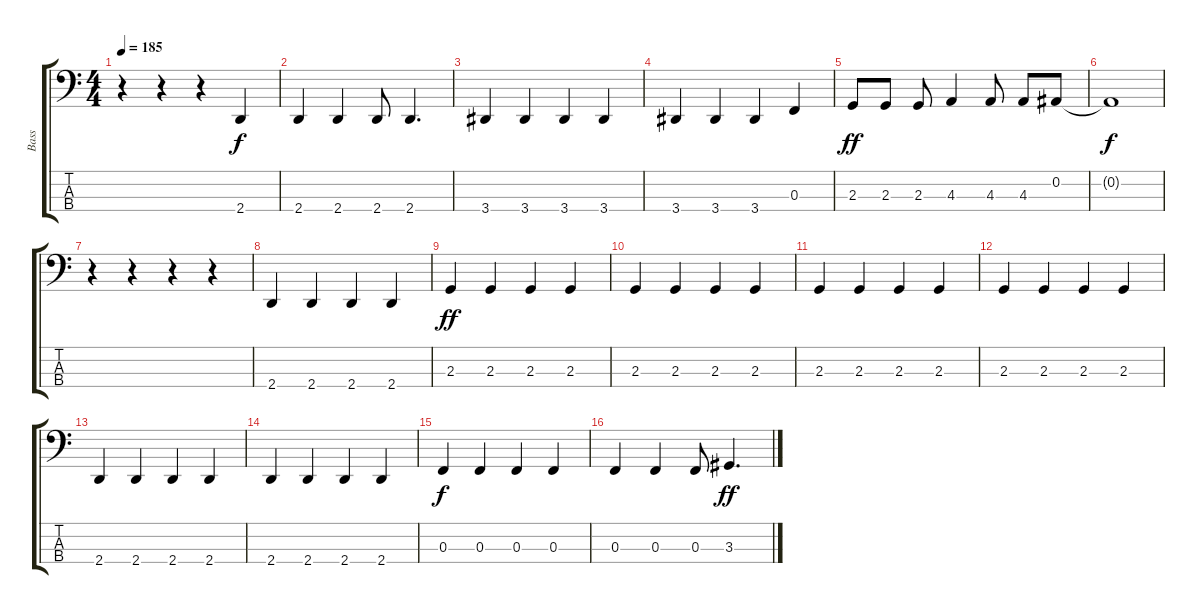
\track ("Bass" "Bass") {instrument slapbass1}
\staff {score tabs}
\tuning (Eb2 Bb1 F1 C1) {hide}
\ts (4 4)
\tempo 185
\clef f4
\ks c
r.4{dy f} r.4 r.4 2.4.4 |
2.4.4 2.4.4 2.4.8 2.4.4{d} |
3.4.4 3.4.4 3.4.4 3.4.4 |
3.4.4 3.4.4 3.4.4 0.3.4 |
2.3.8{dy ff} 2.3.8 2.3.8 4.3.4 4.3.8 4.3.8 0.2.8 |
0.2{t}.1{dy f} |
r.4 r.4 r.4 r.4 |
2.4.4 2.4.4 2.4.4 2.4.4 |
2.3.4{dy ff} 2.3.4 2.3.4 2.3.4 |
2.3.4 2.3.4 2.3.4 2.3.4 |
2.3.4 2.3.4 2.3.4 2.3.4 |
2.3.4 2.3.4 2.3.4 2.3.4 |
2.4.4 2.4.4 2.4.4 2.4.4 |
2.4.4 2.4.4 2.4.4 2.4.4 |
0.3.4{dy f} 0.3.4 0.3.4 0.3.4 |
0.3.4 0.3.4 0.3.8 3.3.4{d dy ff}
